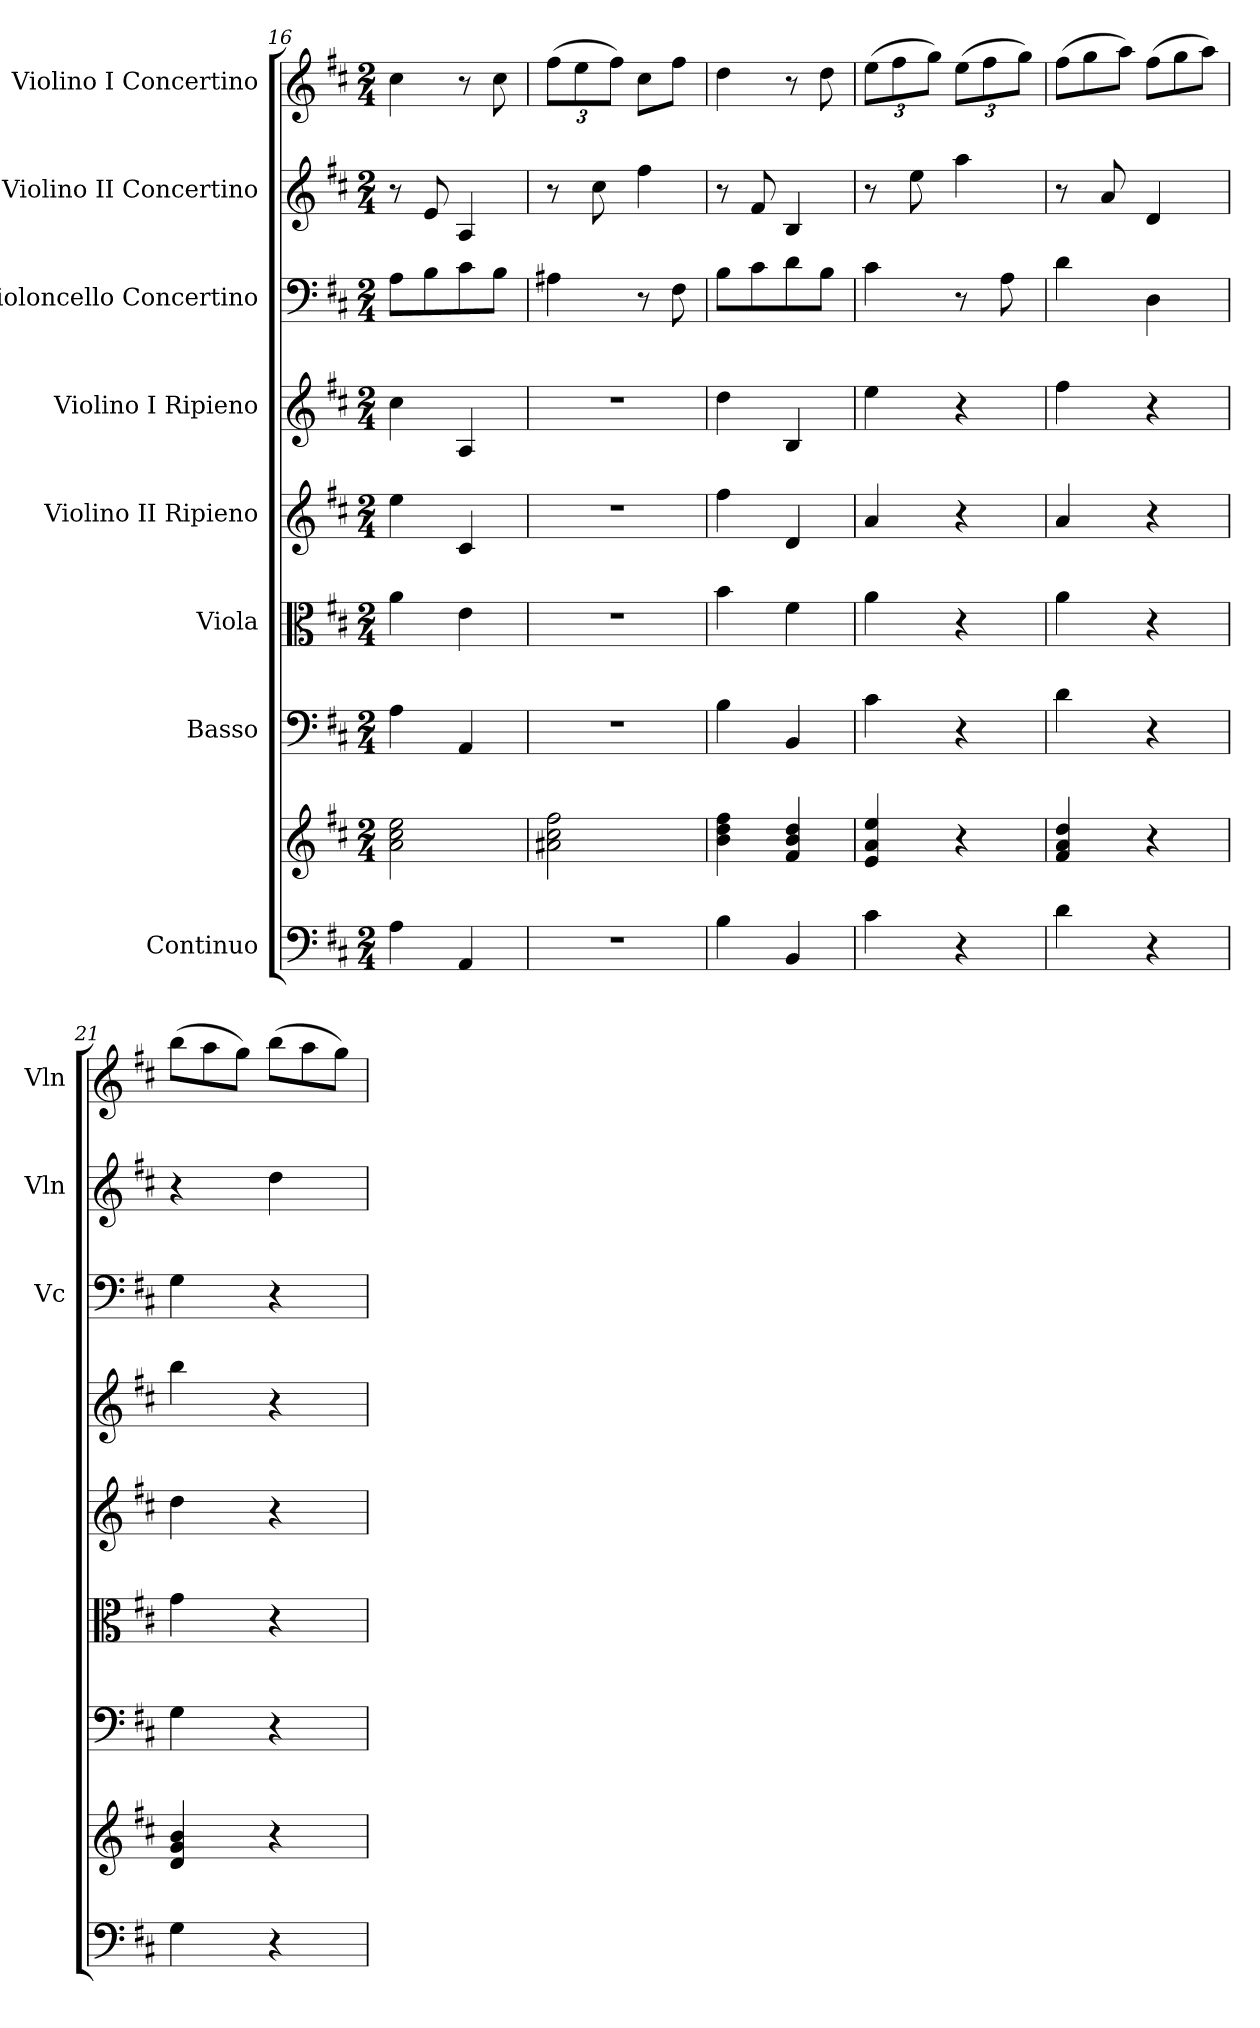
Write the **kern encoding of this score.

**kern	**kern	**kern	**kern	**kern	**kern	**kern	**kern	**kern
*part8	*part8	*part7	*part6	*part5	*part4	*part3	*part2	*part1
*staff9	*staff8	*staff7	*staff6	*staff5	*staff4	*staff3	*staff2	*staff1
*I"Continuo	*	*I"Basso	*I"Viola	*I"Violino II Ripieno	*I"Violino I Ripieno	*I"Violoncello Concertino	*I"Violino II Concertino	*I"Violino I Concertino
*	*	*	*	*	*	*I'Vc	*I'Vln	*I'Vln
*clefF4	*clefG2	*clefF4	*clefC3	*clefG2	*clefG2	*clefF4	*clefG2	*clefG2
*k[f#c#]	*k[f#c#]	*k[f#c#]	*k[f#c#]	*k[f#c#]	*k[f#c#]	*k[f#c#]	*k[f#c#]	*k[f#c#]
*M2/4	*M2/4	*M2/4	*M2/4	*M2/4	*M2/4	*M2/4	*M2/4	*M2/4
=16	=16	=16	=16	=16	=16	=16	=16	=16
4A\	2a\ 2cc#\ 2ee\	4A\	4a\	4ee\	4cc#\	8A\L	8r	4cc#\
.	.	.	.	.	.	8B\	8e/	.
4AA/	.	4AA/	4e\	4c#/	4A/	8c#\	4A/	8r
.	.	.	.	.	.	8B\J	.	8cc#\
=17	=17	=17	=17	=17	=17	=17	=17	=17
*	*	*	*	*	*	*	*	*Xbrackettup
2r	2a#X\ 2cc#\ 2ff#\	2r	2r	2r	2r	4A#X\	8r	(>12ff#\L
.	.	.	.	.	.	.	.	12ee\
.	.	.	.	.	.	.	8cc#\	.
.	.	.	.	.	.	.	.	12ff#\J)
.	.	.	.	.	.	8r	4ff#\	8cc#\L
.	.	.	.	.	.	8F#\	.	8ff#\J
=18	=18	=18	=18	=18	=18	=18	=18	=18
4B\	4b\ 4dd\ 4ff#\	4B\	4b\	4ff#\	4dd\	8B\L	8r	4dd\
.	.	.	.	.	.	8c#\	8f#/	.
4BB/	4f#/ 4b/ 4dd/	4BB/	4f#\	4d/	4B/	8d\	4B/	8r
.	.	.	.	.	.	8B\J	.	8dd\
=19	=19	=19	=19	=19	=19	=19	=19	=19
4c#\	4e/ 4a/ 4ee/	4c#\	4a\	4a/	4ee\	4c#\	8r	(>12ee\L
.	.	.	.	.	.	.	.	12ff#\
.	.	.	.	.	.	.	8ee\	.
.	.	.	.	.	.	.	.	12gg\J)
4r	4r	4r	4r	4r	4r	8r	4aa\	(>12ee\L
.	.	.	.	.	.	.	.	12ff#\
.	.	.	.	.	.	8A\	.	.
.	.	.	.	.	.	.	.	12gg\J)
=20	=20	=20	=20	=20	=20	=20	=20	=20
*	*	*	*	*	*	*	*	*Xtuplet
4d\	4f#/ 4a/ 4dd/	4d\	4a\	4a/	4ff#\	4d\	8r	(>12ff#\L
.	.	.	.	.	.	.	.	12gg\
.	.	.	.	.	.	.	8a/	.
.	.	.	.	.	.	.	.	12aa\J)
4r	4r	4r	4r	4r	4r	4D\	4d/	(>12ff#\L
.	.	.	.	.	.	.	.	12gg\
.	.	.	.	.	.	.	.	12aa\J)
=21	=21	=21	=21	=21	=21	=21	=21	=21
4G\	4d/ 4g/ 4b/	4G\	4g\	4dd\	4bb\	4G\	4r	(>12bb\L
.	.	.	.	.	.	.	.	12aa\
.	.	.	.	.	.	.	.	12gg\J)
4r	4r	4r	4r	4r	4r	4r	4dd\	(>12bb\L
.	.	.	.	.	.	.	.	12aa\
.	.	.	.	.	.	.	.	12gg\J)
=	=	=	=	=	=	=	=	=
*-	*-	*-	*-	*-	*-	*-	*-	*-
